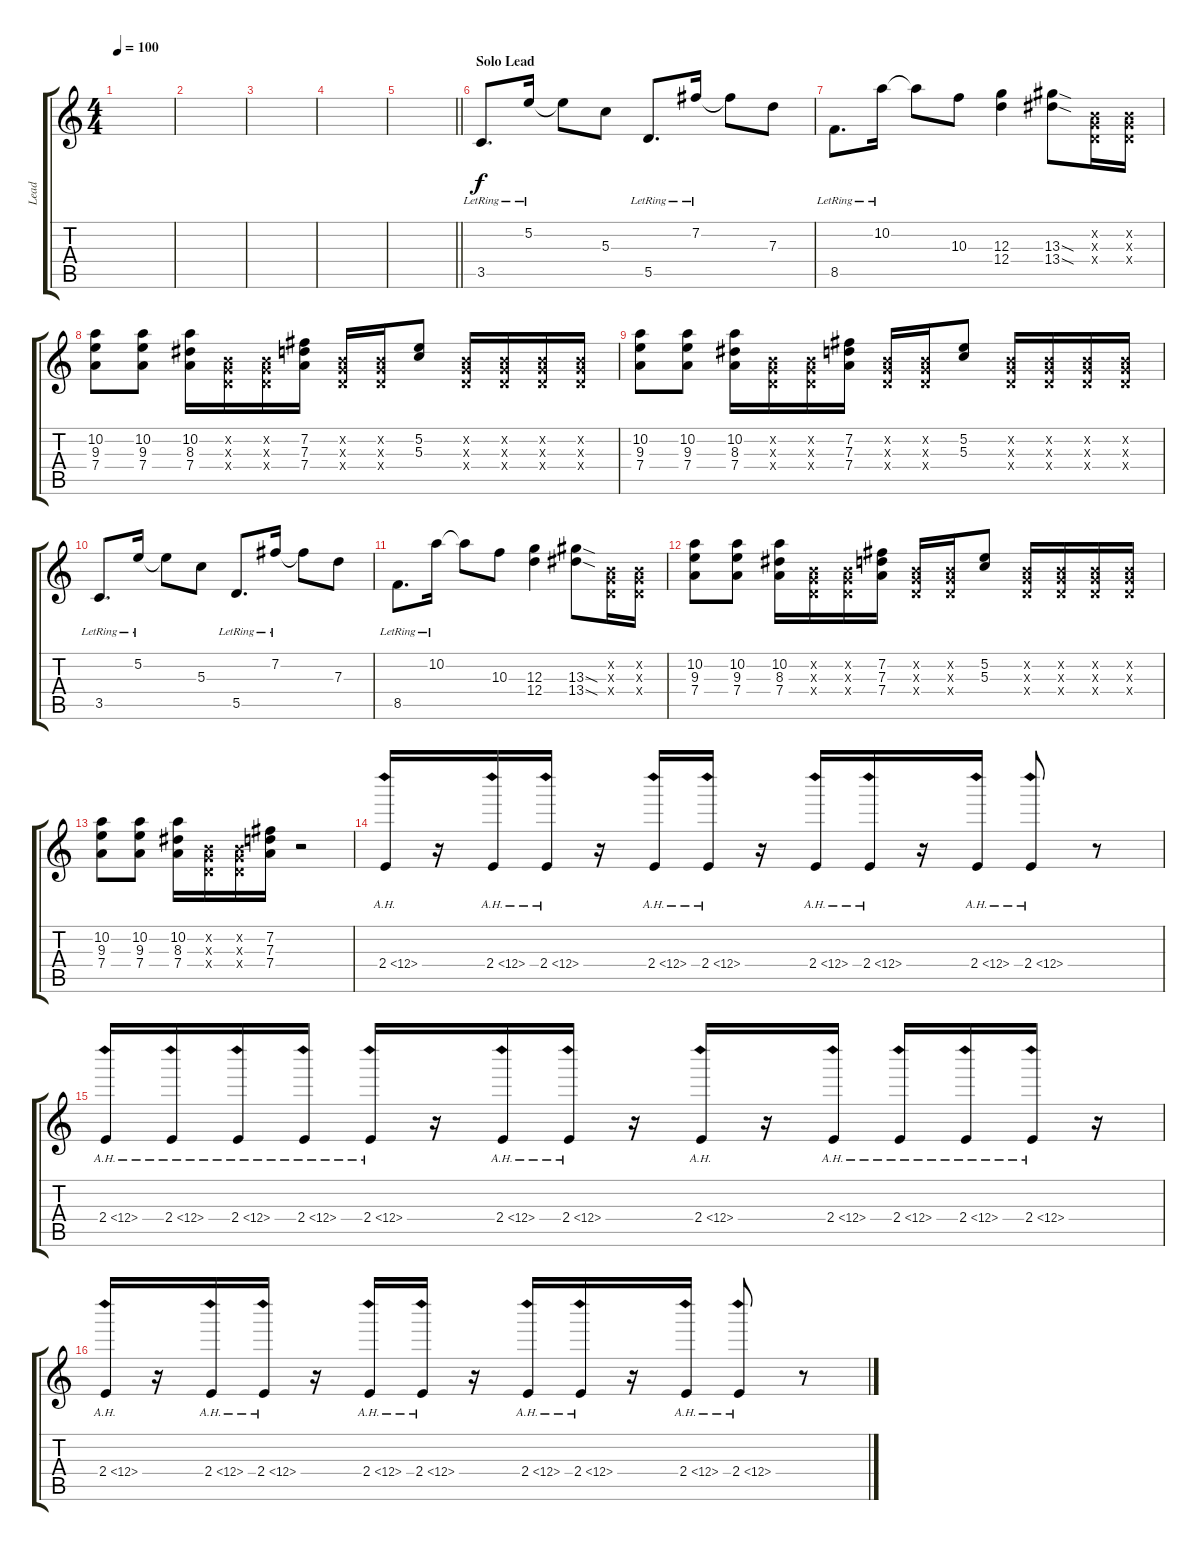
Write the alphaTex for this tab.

\track ("Lead" "Lead") {instrument overdrivenguitar}
\staff {score tabs}
\tuning (E4 B3 G3 D3 A2 E2) {hide}
\ts (4 4)
\tempo 100
\clef g2
\ks c
|
|
|
|
\barLineRight lightlight
|
\section ("" "Solo Lead")
3.5{lr}.8{d} 5.2{lr}.16 5.2{t}.8 5.3.8 5.5{lr}.8{d} 7.2{lr}.16 7.2{t}.8 7.3.8 |
8.5{lr}.8{d} 10.2{lr}.16 10.2{t}.8 10.3.8 (12.3 12.4).4 (13.3{sod} 13.4{sod}).8 (0.2{x} 0.3{x} 0.4{x}).16 (0.2{x} 0.3{x} 0.4{x}).16 |
(10.2 9.3 7.4).8 (10.2 9.3 7.4).8 (10.2 8.3 7.4).16 (0.2{x} 0.3{x} 0.4{x}).16 (0.2{x} 0.3{x} 0.4{x}).16 (7.2 7.3 7.4).16 (0.2{x} 0.3{x} 0.4{x}).16 (0.2{x} 0.3{x} 0.4{x}).16 (5.2 5.3).8 (0.2{x} 0.3{x} 0.4{x}).16 (0.2{x} 0.3{x} 0.4{x}).16 (0.2{x} 0.3{x} 0.4{x}).16 (0.2{x} 0.3{x} 0.4{x}).16 |
(10.2 9.3 7.4).8 (10.2 9.3 7.4).8 (10.2 8.3 7.4).16 (0.2{x} 0.3{x} 0.4{x}).16 (0.2{x} 0.3{x} 0.4{x}).16 (7.2 7.3 7.4).16 (0.2{x} 0.3{x} 0.4{x}).16 (0.2{x} 0.3{x} 0.4{x}).16 (5.2 5.3).8 (0.2{x} 0.3{x} 0.4{x}).16 (0.2{x} 0.3{x} 0.4{x}).16 (0.2{x} 0.3{x} 0.4{x}).16 (0.2{x} 0.3{x} 0.4{x}).16 |
3.5{lr}.8{d} 5.2{lr}.16 5.2{t}.8 5.3.8 5.5{lr}.8{d} 7.2{lr}.16 7.2{t}.8 7.3.8 |
8.5{lr}.8{d} 10.2{lr}.16 10.2{t}.8 10.3.8 (12.3 12.4).4 (13.3{sod} 13.4{sod}).8 (0.2{x} 0.3{x} 0.4{x}).16 (0.2{x} 0.3{x} 0.4{x}).16 |
(10.2 9.3 7.4).8 (10.2 9.3 7.4).8 (10.2 8.3 7.4).16 (0.2{x} 0.3{x} 0.4{x}).16 (0.2{x} 0.3{x} 0.4{x}).16 (7.2 7.3 7.4).16 (0.2{x} 0.3{x} 0.4{x}).16 (0.2{x} 0.3{x} 0.4{x}).16 (5.2 5.3).8 (0.2{x} 0.3{x} 0.4{x}).16 (0.2{x} 0.3{x} 0.4{x}).16 (0.2{x} 0.3{x} 0.4{x}).16 (0.2{x} 0.3{x} 0.4{x}).16 |
(10.2 9.3 7.4).8 (10.2 9.3 7.4).8 (10.2 8.3 7.4).16 (0.2{x} 0.3{x} 0.4{x}).16 (0.2{x} 0.3{x} 0.4{x}).16 (7.2 7.3 7.4).16 r.2 |
2.4{ah 10}.16 r.16 2.4{ah 10}.16 2.4{ah 10}.16 r.16 2.4{ah 10}.16 2.4{ah 10}.16 r.16 2.4{ah 10}.16 2.4{ah 10}.16 r.16 2.4{ah 10}.16 2.4{ah 10}.8 r.8 |
2.4{ah 10}.16 2.4{ah 10}.16 2.4{ah 10}.16 2.4{ah 10}.16 2.4{ah 10}.16 r.16 2.4{ah 10}.16 2.4{ah 10}.16 r.16 2.4{ah 10}.16 r.16 2.4{ah 10}.16 2.4{ah 10}.16 2.4{ah 10}.16 2.4{ah 10}.16 r.16 |
2.4{ah 10}.16 r.16 2.4{ah 10}.16 2.4{ah 10}.16 r.16 2.4{ah 10}.16 2.4{ah 10}.16 r.16 2.4{ah 10}.16 2.4{ah 10}.16 r.16 2.4{ah 10}.16 2.4{ah 10}.8 r.8
